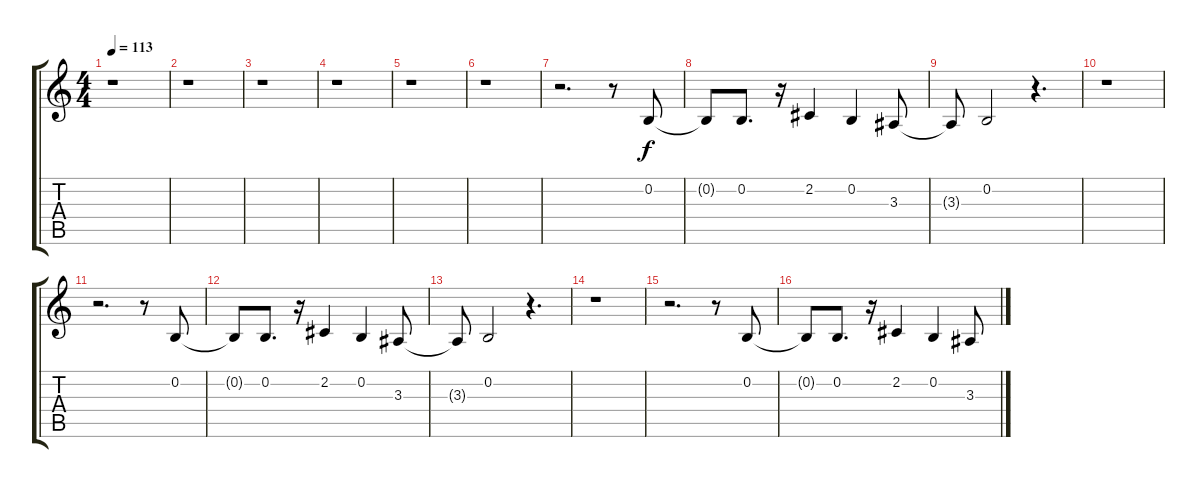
\track "" {instrument lead1square}
\staff {score tabs}
\tuning (E4 B3 G3 D3 A2 E2) {hide}
\ts (4 4)
\tempo 113
\clef g2
\ks c
r.1{dy f} |
r.1 |
r.1 |
r.1 |
r.1 |
r.1 |
r.2{d} r.8 0.2.8 |
0.2{t}.8 0.2.8{d} r.16 2.2.4 0.2.4 3.3.8 |
3.3{t}.8 0.2.2 r.4{d} |
r.1 |
r.2{d} r.8 0.2.8 |
0.2{t}.8 0.2.8{d} r.16 2.2.4 0.2.4 3.3.8 |
3.3{t}.8 0.2.2 r.4{d} |
r.1 |
r.2{d} r.8 0.2.8 |
0.2{t}.8 0.2.8{d} r.16 2.2.4 0.2.4 3.3.8
